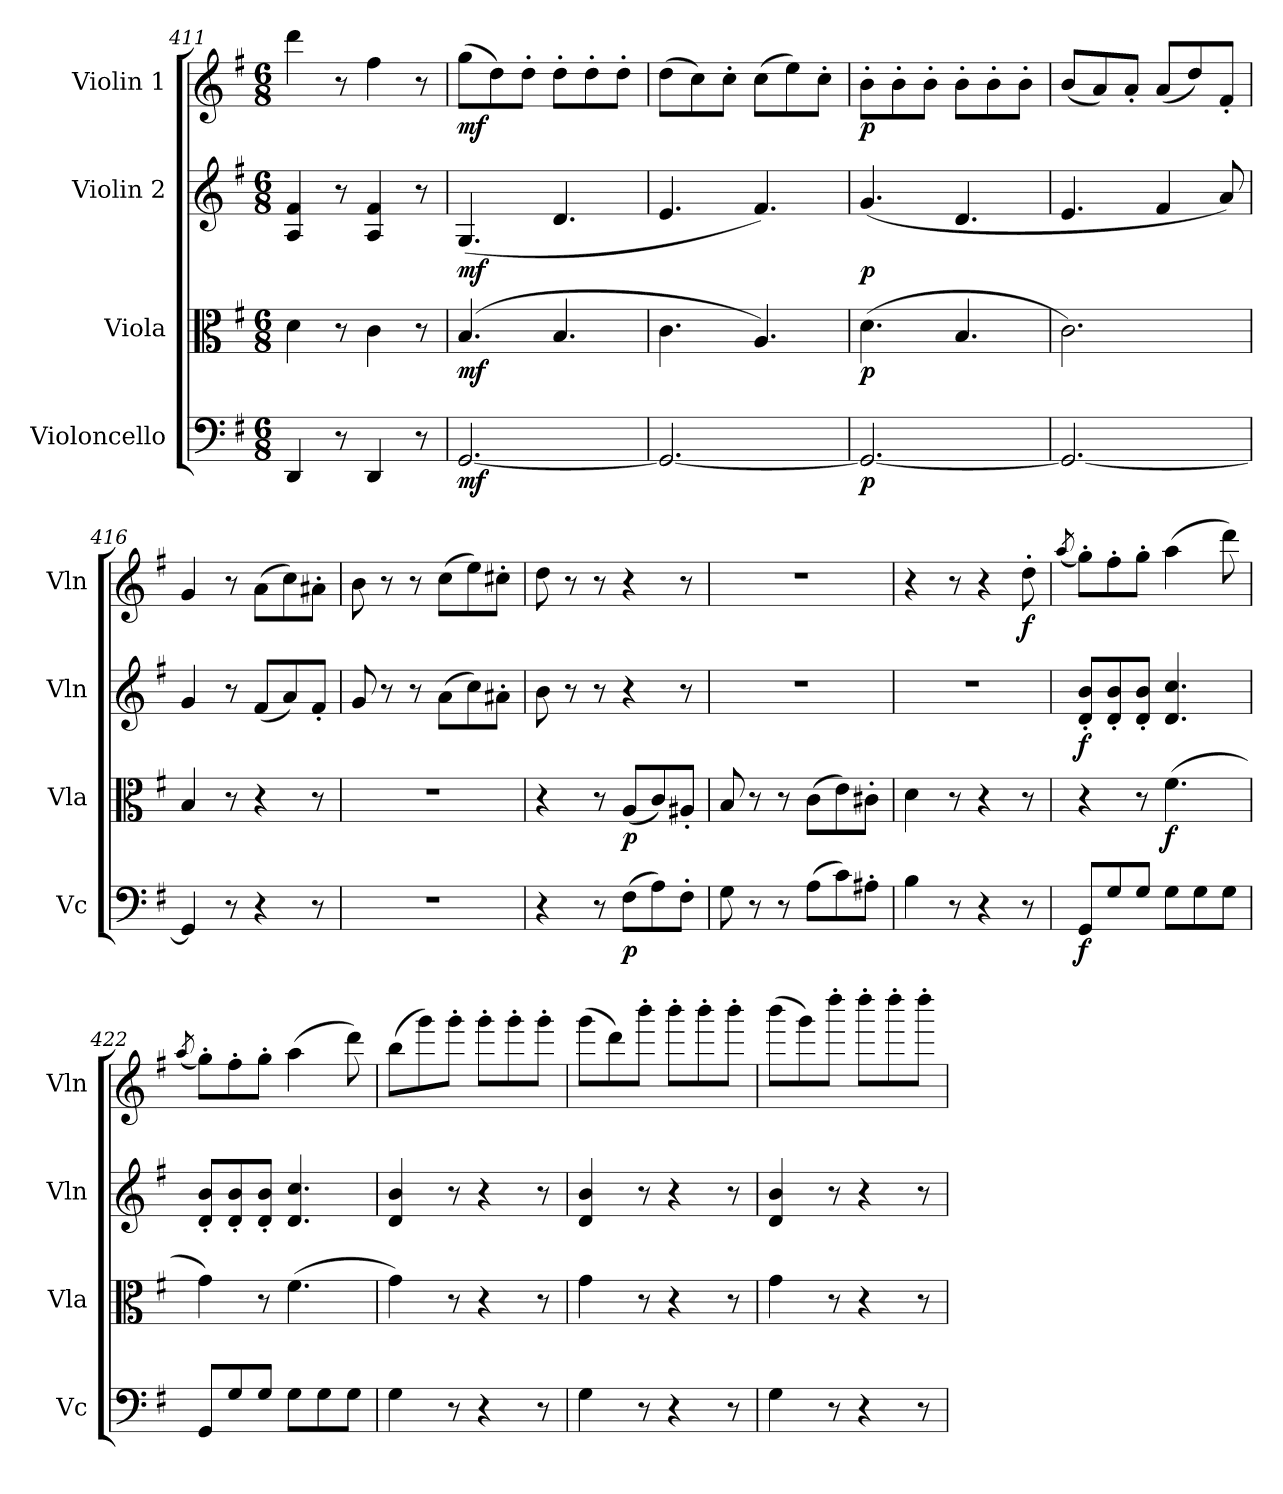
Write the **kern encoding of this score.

**kern	**dynam	**kern	**dynam	**kern	**dynam	**kern	**dynam
*part4	*part4	*part3	*part3	*part2	*part2	*part1	*part1
*staff4	*staff4	*staff3	*staff3	*staff2	*staff2	*staff1	*staff1
*I"Violoncello	*	*I"Viola	*	*I"Violin 2	*	*I"Violin 1	*
*I'Vc	*	*I'Vla	*	*I'Vln	*	*I'Vln	*
*clefF4	*	*clefC3	*	*clefG2	*	*clefG2	*
*k[f#]	*	*k[f#]	*	*k[f#]	*	*k[f#]	*
*M6/8	*	*M6/8	*	*M6/8	*	*M6/8	*
=411	=411	=411	=411	=411	=411	=411	=411
4DD/	.	4d\	.	4A/ 4f#/	.	4ddd\	.
8r	.	8r	.	8r	.	8r	.
4DD/	.	4c\	.	4A/ 4f#/	.	4ff#\	.
8r	.	8r	.	8r	.	8r	.
=412	=412	=412	=412	=412	=412	=412	=412
!	!LO:DY:b	!	!LO:DY:b	!	!LO:DY:b	!	!LO:DY:b
[2.GG/	mf	(>4.B/	mf	(>4.G/	mf	(>8gg\L	mf
.	.	.	.	.	.	8dd\)	.
.	.	.	.	.	.	8dd'\J	.
.	.	4.B/	.	4.d/	.	8dd'\L	.
.	.	.	.	.	.	8dd'\	.
.	.	.	.	.	.	8dd'\J	.
!!LO:LB:g=z
=413	=413	=413	=413	=413	=413	=413	=413
2.GG/_	.	4.c\	.	4.e/	.	(>8dd\L	.
.	.	.	.	.	.	8cc\)	.
.	.	.	.	.	.	8cc'\J	.
.	.	4.A/)	.	4.f#/)	.	(>8cc\L	.
.	.	.	.	.	.	8ee\)	.
.	.	.	.	.	.	8cc'\J	.
=414	=414	=414	=414	=414	=414	=414	=414
!	!LO:DY:b	!	!LO:DY:b	!	!LO:DY:b	!	!LO:DY:b
2.GG/_	p	(>4.d\	p	(>4.g/	p	8b'\L	p
.	.	.	.	.	.	8b'\	.
.	.	.	.	.	.	8b'\J	.
.	.	4.B/	.	4.d/	.	8b'\L	.
.	.	.	.	.	.	8b'\	.
.	.	.	.	.	.	8b'\J	.
=415	=415	=415	=415	=415	=415	=415	=415
2.GG/_	.	2.c\)	.	4.e/	.	(<8b/L	.
.	.	.	.	.	.	8a/)	.
.	.	.	.	.	.	8a'/J	.
.	.	.	.	4f#/	.	(<8a/L	.
.	.	.	.	.	.	8dd/)	.
.	.	.	.	8a/)	.	8f#'/J	.
=416	=416	=416	=416	=416	=416	=416	=416
4GG/]	.	4B/	.	4g/	.	4g/	.
8r	.	8r	.	8r	.	8r	.
4r	.	4r	.	(<8f#/L	.	(>8a\L	.
.	.	.	.	8a/)	.	8cc\)	.
8r	.	8r	.	8f#'/J	.	8a#X'\J	.
=417	=417	=417	=417	=417	=417	=417	=417
2.r	.	2.r	.	8g/	.	8b\	.
.	.	.	.	8r	.	8r	.
.	.	.	.	8r	.	8r	.
.	.	.	.	(>8a\L	.	(>8cc\L	.
.	.	.	.	8cc\)	.	8ee\)	.
.	.	.	.	8a#X'\J	.	8cc#X'\J	.
=418	=418	=418	=418	=418	=418	=418	=418
4r	.	4r	.	8b\	.	8dd\	.
.	.	.	.	8r	.	8r	.
8r	.	8r	.	8r	.	8r	.
!	!LO:DY:b	!	!LO:DY:b	!	!	!	!
(>8F#\L	p	(<8A/L	p	4r	.	4r	.
8A\)	.	8c/)	.	.	.	.	.
8F#'\J	.	8A#X'/J	.	8r	.	8r	.
!!LO:LB:g=z
=419	=419	=419	=419	=419	=419	=419	=419
8G\	.	8B/	.	2.r	.	2.r	.
8r	.	8r	.	.	.	.	.
8r	.	8r	.	.	.	.	.
(>8A\L	.	(>8c\L	.	.	.	.	.
8c\)	.	8e\)	.	.	.	.	.
8A#X'\J	.	8c#X'\J	.	.	.	.	.
=420	=420	=420	=420	=420	=420	=420	=420
4B\	.	4d\	.	2.r	.	4r	.
8r	.	8r	.	.	.	8r	.
4r	.	4r	.	.	.	4r	.
!	!	!	!	!	!	!	!LO:DY:b
8r	.	8r	.	.	.	8dd'\	f
=421	=421	=421	=421	=421	=421	=421	=421
.	.	.	.	.	.	(<8qaa/	.
!	!LO:DY:b	!	!	!	!LO:DY:b	!	!
8GG/L	f	4r	.	8d/' 8b/'L	f	8gg'\L)	.
8G/	.	.	.	8d/' 8b/'	.	8ff#'\	.
8G/J	.	8r	.	8d/' 8b/'J	.	8gg'\J	.
!	!	!	!LO:DY:b	!	!	!	!
8G\L	.	(>4.f#\	f	4.d/ 4.cc/	.	(>4aa\	.
8G\	.	.	.	.	.	.	.
8G\J	.	.	.	.	.	8ddd\)	.
=422	=422	=422	=422	=422	=422	=422	=422
.	.	.	.	.	.	(<8qaa/	.
8GG/L	.	4g\)	.	8d/' 8b/'L	.	8gg'\L)	.
8G/	.	.	.	8d/' 8b/'	.	8ff#'\	.
8G/J	.	8r	.	8d/' 8b/'J	.	8gg'\J	.
8G\L	.	(>4.f#\	.	4.d/ 4.cc/	.	(>4aa\	.
8G\	.	.	.	.	.	.	.
8G\J	.	.	.	.	.	8ddd\)	.
=423	=423	=423	=423	=423	=423	=423	=423
4G\	.	4g\)	.	4d/ 4b/	.	(>8bb\L	.
.	.	.	.	.	.	8ggg\)	.
8r	.	8r	.	8r	.	8ggg'\J	.
4r	.	4r	.	4r	.	8ggg'\L	.
.	.	.	.	.	.	8ggg'\	.
8r	.	8r	.	8r	.	8ggg'\J	.
=424	=424	=424	=424	=424	=424	=424	=424
4G\	.	4g\	.	4d/ 4b/	.	(>8ggg\L	.
.	.	.	.	.	.	8ddd\)	.
8r	.	8r	.	8r	.	8bbb'\J	.
4r	.	4r	.	4r	.	8bbb'\L	.
.	.	.	.	.	.	8bbb'\	.
8r	.	8r	.	8r	.	8bbb'\J	.
!!LO:PB:g=z
=425	=425	=425	=425	=425	=425	=425	=425
4G\	.	4g\	.	4d/ 4b/	.	(>8bbb\L	.
.	.	.	.	.	.	8ggg\)	.
8r	.	8r	.	8r	.	8dddd'\J	.
4r	.	4r	.	4r	.	8dddd'\L	.
.	.	.	.	.	.	8dddd'\	.
8r	.	8r	.	8r	.	8dddd'\J	.
=	=	=	=	=	=	=	=
*-	*-	*-	*-	*-	*-	*-	*-
